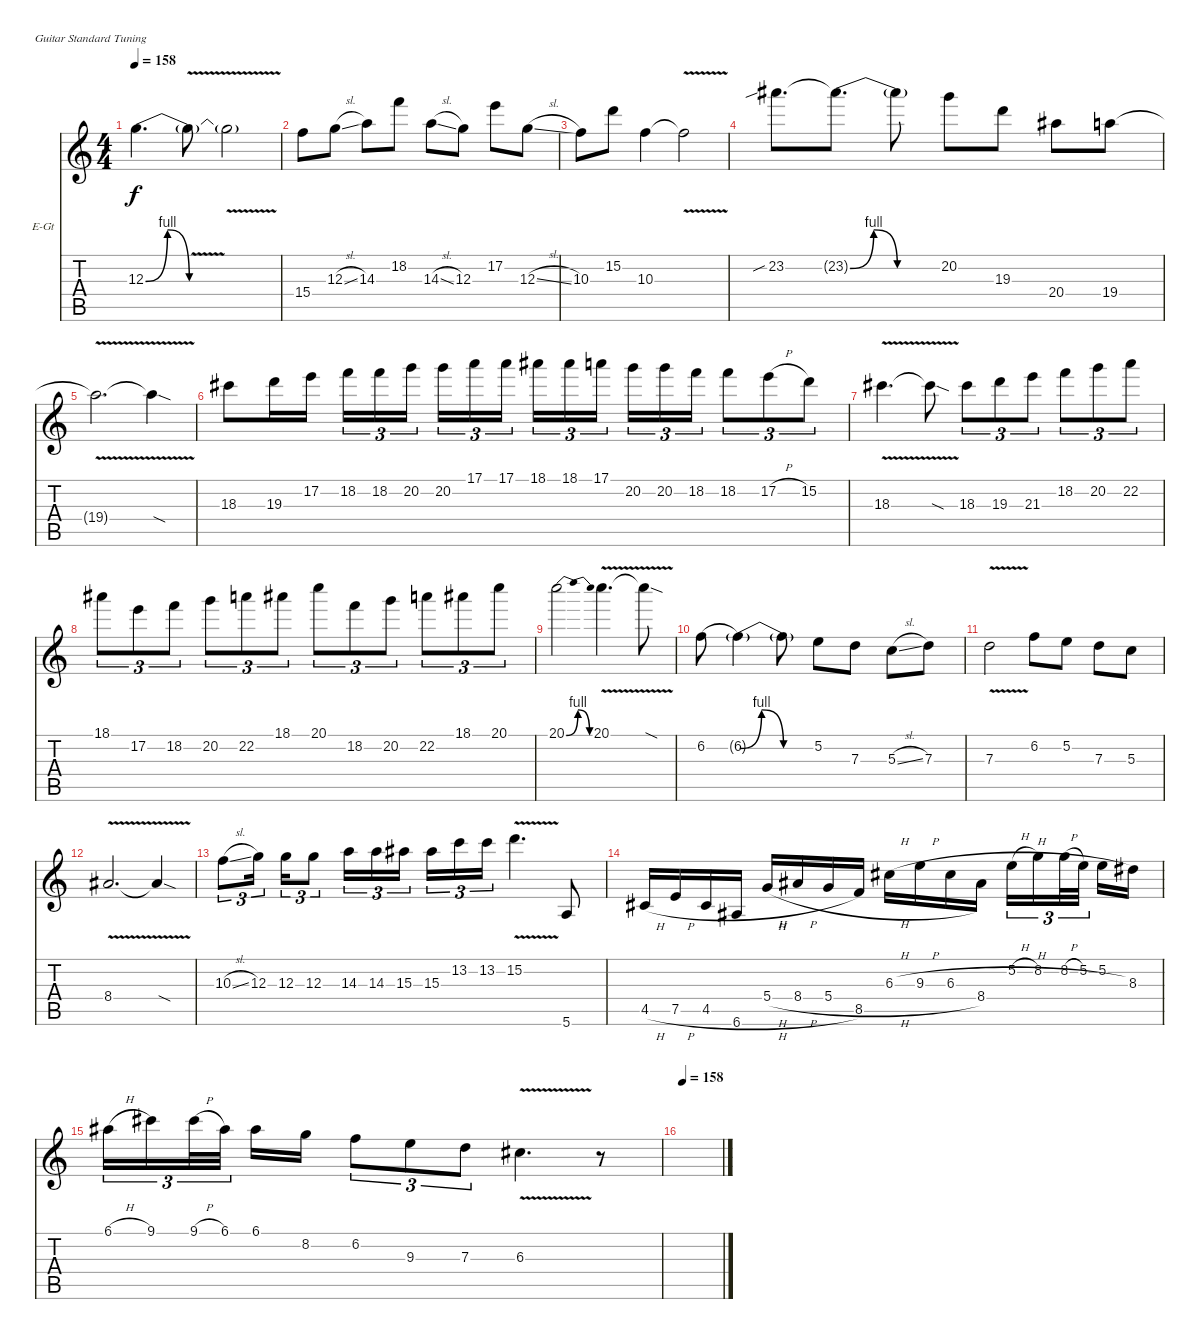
\defaultSystemsLayout 4
\bracketExtendMode nobrackets
\firstSystemTrackNameOrientation horizontal
\otherSystemsTrackNameOrientation horizontal
\track ("Гитара" "E-Gt") {instrument electricguitarjazz}
\staff {score tabs}
\tuning (E4 B3 G3 D3 A2 E2)
\ts (4 4)
\tempo 158
\clef g2
\ks c
12.3{be (bendrelease 0 0 30 4 30 4 60 0)}.4{d dy f} 12.3{v t}.8 12.3{v t}.2 |
15.4.8 12.3{sl}.8 14.3.8 18.2.8 14.3{sl}.8 12.3.8 17.2.8 12.3{sl}.8 |
10.3.8 15.2.8 10.3.4 10.3{v t}.2 |
23.2{sib}.8{d} 23.2{be (bendrelease 0 0 30 4 30 4 60 0) t}.8{d} 23.2{be (hold 0 0 60 0) t}.8 20.2.8 19.3.8 20.4.8 19.4.8 |
19.4{v t}.2{d} 19.4{v sod t}.4 |
18.3.8 19.3.16 17.2.16 18.2.16{tu (3 2)} 18.2.16{tu (3 2)} 20.2.16{tu (3 2)} 20.2.16{tu (3 2)} 17.1.16{tu (3 2)} 17.1.16{tu (3 2)} 18.1.16{tu (3 2)} 18.1.16{tu (3 2)} 17.1.16{tu (3 2)} 20.2.16{tu (3 2)} 20.2.16{tu (3 2)} 18.2.16{tu (3 2)} 18.2.8{tu (3 2)} 17.2{h}.8{tu (3 2)} 15.2.8{tu (3 2)} |
18.3{v}.4{d} 18.3{v sod t}.8 18.3.8{tu (3 2)} 19.3.8{tu (3 2)} 21.3.8{tu (3 2)} 18.2.8{tu (3 2)} 20.2.8{tu (3 2)} 22.2.8{tu (3 2)} |
18.1.8{tu (3 2)} 17.2.8{tu (3 2)} 18.2.8{tu (3 2)} 20.2.8{tu (3 2)} 22.2.8{tu (3 2)} 18.1.8{tu (3 2)} 20.1.8{tu (3 2)} 18.2.8{tu (3 2)} 20.2.8{tu (3 2)} 22.2.8{tu (3 2)} 18.1.8{tu (3 2)} 20.1.8{tu (3 2)} |
20.1{be (bendrelease 0 0 30 4 30 4 60 0)}.2 20.1{v}.4{d} 20.1{v sod t}.8 |
6.2{be (hold 0 0 60 0)}.8 6.2{be (bendrelease 0 0 30 4 30 4 60 0) t}.4 6.2{be (hold 0 0 60 0) t}.8 5.2.8 7.3.8 5.3{sl}.8 7.3.8 |
7.3{v}.2 6.2.8 5.2.8 7.3.8 5.3.8 |
8.4{v}.2{d} 8.4{v sod t}.4 |
10.3{sl}.8{tu (3 2)} 12.3.16{tu (3 2)} 12.3.16{tu (3 2)} 12.3.8{tu (3 2)} 14.3.16{tu (3 2)} 14.3.16{tu (3 2)} 15.3.16{tu (3 2)} 15.3.16{tu (3 2)} 13.2.16{tu (3 2)} 13.2.16{tu (3 2)} 15.2{v}.4{d} 5.6.8 |
4.5{h}.16 7.5{h}.16 4.5{h}.16 6.6.16 5.4{h}.16 8.4{h}.16 5.4{h}.16 8.5.16 6.3{h}.16 9.3{h}.16 6.3{h}.16 8.4.16 5.2{h}.16{tu (3 2)} 8.2.16{tu (3 2)} 8.2{h}.32{tu (3 2)} 5.2.32{tu (3 2)} 5.2.16 8.3.16 |
6.1{h}.16{tu (3 2)} 9.1.16{tu (3 2)} 9.1{h}.32{tu (3 2)} 6.1.32{tu (3 2)} 6.1.16 8.2.16 6.2.8{tu (3 2)} 9.3.8{tu (3 2)} 7.3.8{tu (3 2)} 6.3{v}.4{d} r.8 |
\tempo (158 0.03125)
